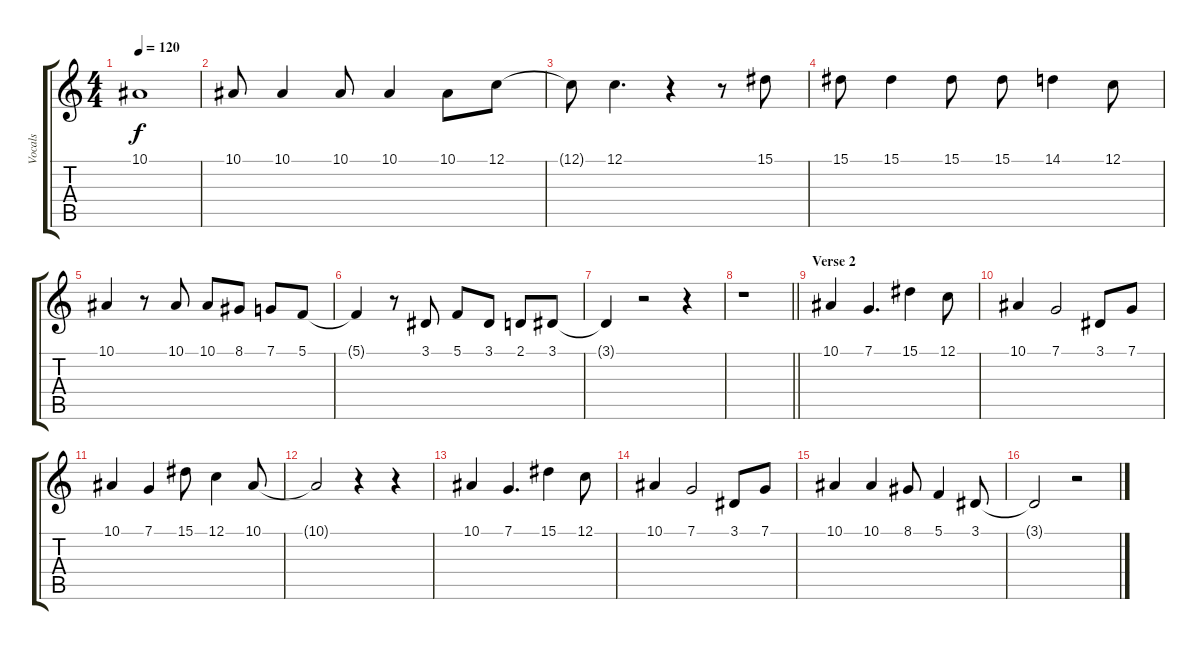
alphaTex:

\track ("Vocals" "Vocals") {instrument lead6voice}
\staff {score tabs}
\tuning (C4 G3 Eb3 Bb2 F2 C2) {hide}
\ts (4 4)
\tempo 120
\clef g2
\ks c
10.1.1{dy f} |
10.1.8 10.1.4 10.1.8 10.1.4 10.1.8 12.1.8 |
12.1{t}.8 12.1.4{d} r.4 r.8 15.1.8 |
15.1.8 15.1.4 15.1.8 15.1.8 14.1.4 12.1.8 |
10.1.4 r.8 10.1.8 10.1.8 8.1.8 7.1.8 5.1.8 |
5.1{t}.4 r.8 3.1.8 5.1.8 3.1.8 2.1.8 3.1.8 |
3.1{t}.4 r.2 r.4 |
\barLineRight lightlight
r.1 |
\section ("" "Verse 2")
10.1.4 7.1.4{d} 15.1.4 12.1.8 |
10.1.4 7.1.2 3.1.8 7.1.8 |
10.1.4 7.1.4 15.1.8 12.1.4 10.1.8 |
10.1{t}.2 r.4 r.4 |
10.1.4 7.1.4{d} 15.1.4 12.1.8 |
10.1.4 7.1.2 3.1.8 7.1.8 |
10.1.4 10.1.4 8.1.8 5.1.4 3.1.8 |
3.1{t}.2 r.2
